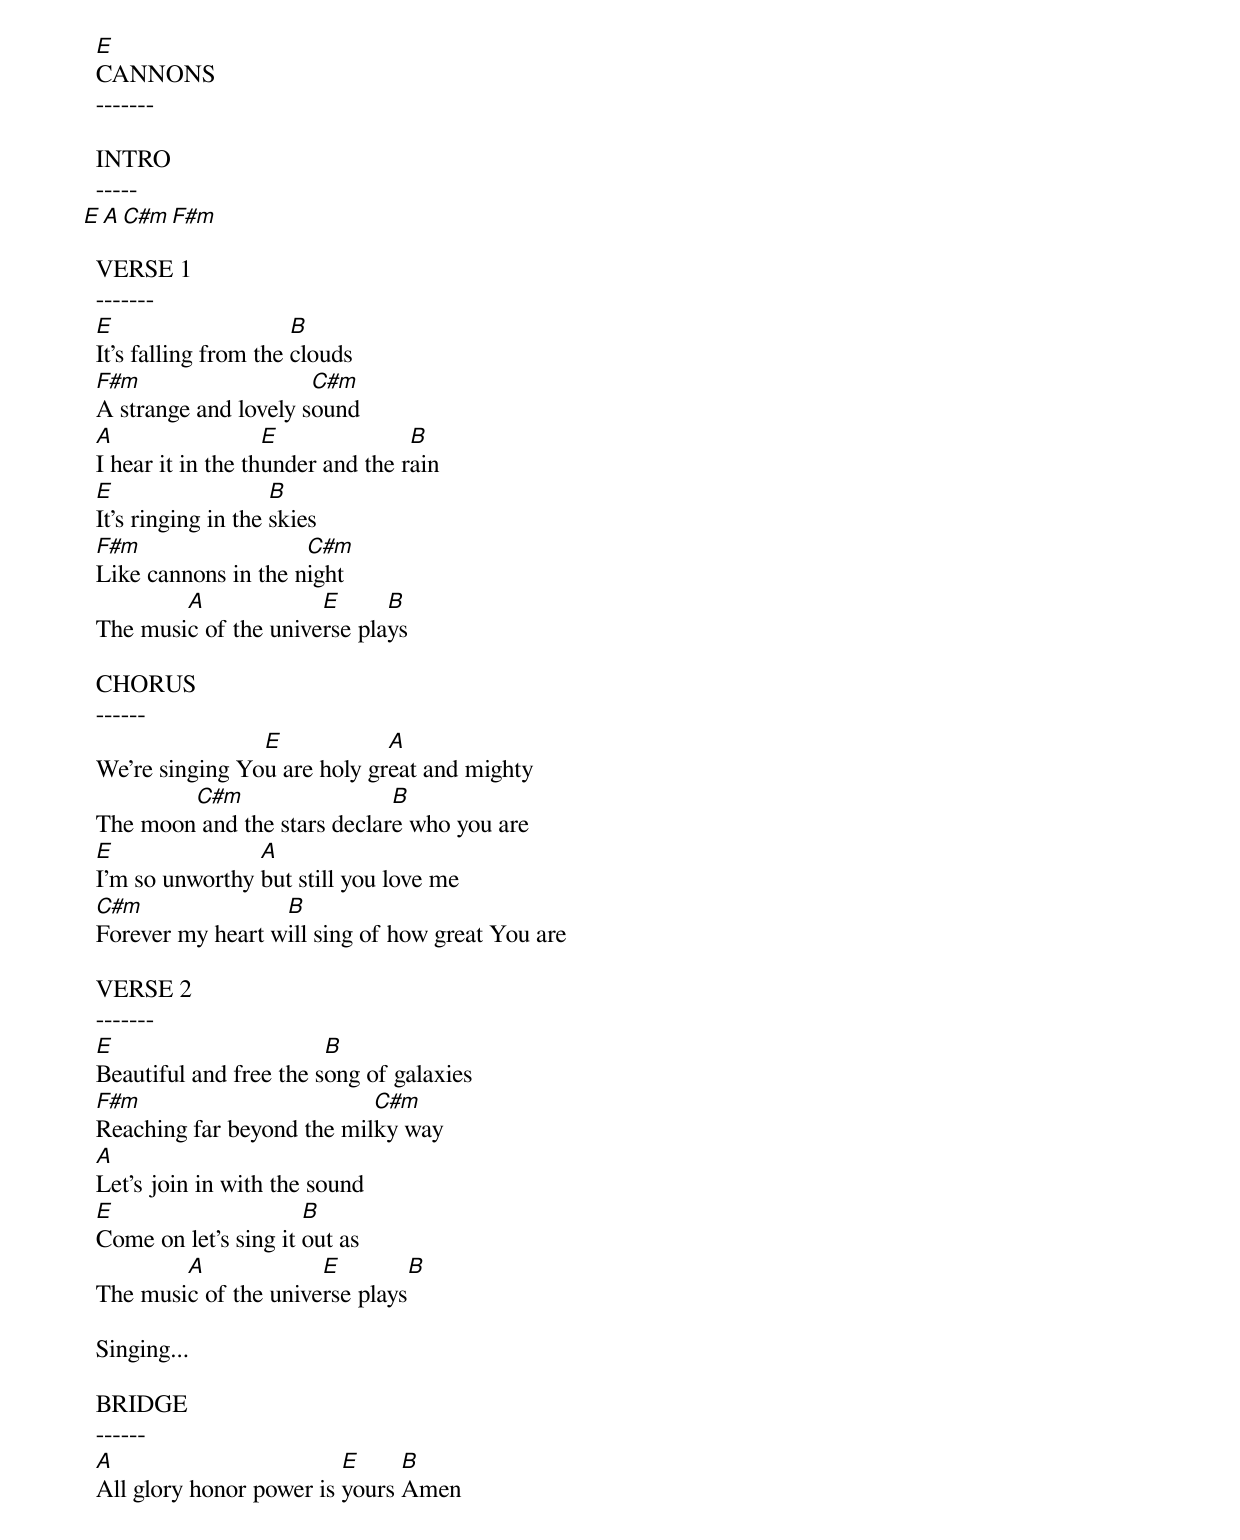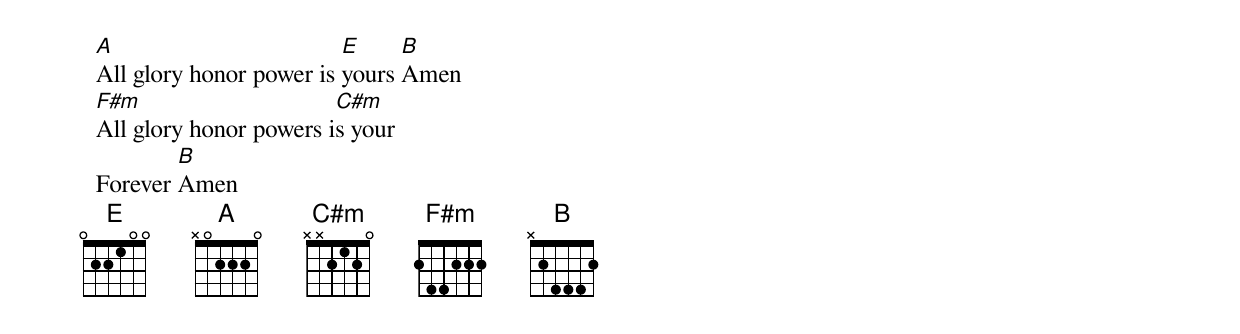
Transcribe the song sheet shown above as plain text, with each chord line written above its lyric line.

  E
  CANNONS
  -------

  INTRO
  -----
  E    A    C#m    F#m

  VERSE 1
  -------
  E                     B
  It's falling from the clouds
  F#m                   C#m
  A strange and lovely sound
  A                  E              B
  I hear it in the thunder and the rain
  E                   B
  It's ringing in the skies
  F#m                  C#m
  Like cannons in the night
          A             E      B
  The music of the universe plays

  CHORUS
  ------
                  E            A
  We're singing You are holy great and mighty
          C#m                  B
  The moon and the stars declare who you are
  E               A
  I'm so unworthy but still you love me
  C#m               B
  Forever my heart will sing of how great You are

  VERSE 2
  -------
  E                       B
  Beautiful and free the song of galaxies
  F#m                        C#m
  Reaching far beyond the milky way
  A
  Let's join in with the sound
  E                     B
  Come on let's sing it out as
          A             E        B
  The music of the universe plays

  Singing...

  BRIDGE
  ------
  A                        E     B
  All glory honor power is yours Amen
  A                        E     B
  All glory honor power is yours Amen
  F#m                     C#m
  All glory honor powers is your
          B
  Forever Amen
